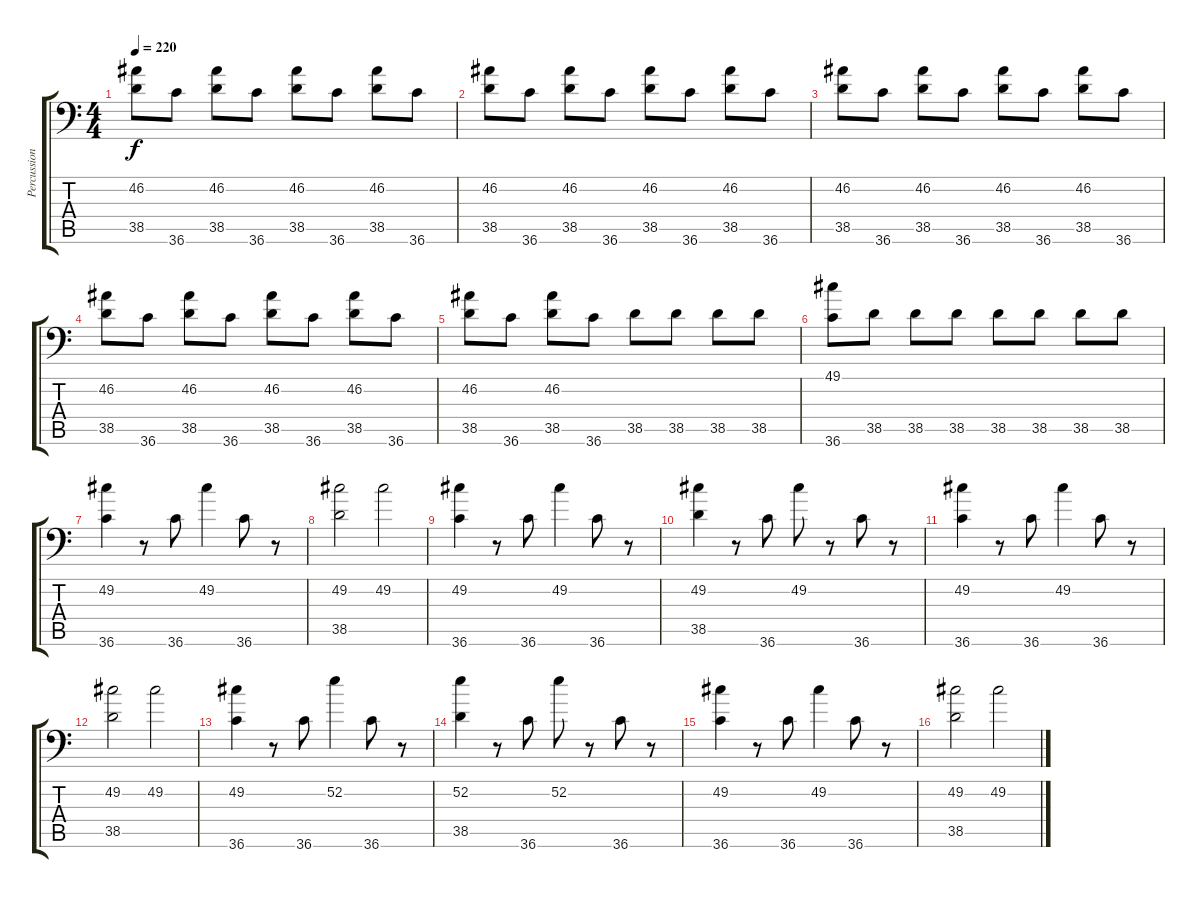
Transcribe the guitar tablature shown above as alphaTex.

\track ("Percussion" "Percussion") {instrument acousticgrandpiano}
\staff {score tabs}
\tuning (C-1 C-1 C-1 C-1 C-1 C-1) {hide}
\ts (4 4)
\tempo 220
\clef f4
\ks c
(46.2 38.5).8{dy f} 36.6.8 (46.2 38.5).8 36.6.8 (46.2 38.5).8 36.6.8 (46.2 38.5).8 36.6.8 |
(46.2 38.5).8 36.6.8 (46.2 38.5).8 36.6.8 (46.2 38.5).8 36.6.8 (46.2 38.5).8 36.6.8 |
(46.2 38.5).8 36.6.8 (46.2 38.5).8 36.6.8 (46.2 38.5).8 36.6.8 (46.2 38.5).8 36.6.8 |
(46.2 38.5).8 36.6.8 (46.2 38.5).8 36.6.8 (46.2 38.5).8 36.6.8 (46.2 38.5).8 36.6.8 |
(46.2 38.5).8 36.6.8 (46.2 38.5).8 36.6.8 38.5.8 38.5.8 38.5.8 38.5.8 |
(49.1 36.6).8 38.5.8 38.5.8 38.5.8 38.5.8 38.5.8 38.5.8 38.5.8 |
(49.2 36.6).4 r.8 36.6.8 49.2.4 36.6.8 r.8 |
(49.2 38.5).2 49.2.2 |
(49.2 36.6).4 r.8 36.6.8 49.2.4 36.6.8 r.8 |
(49.2 38.5).4 r.8 36.6.8 49.2.8 r.8 36.6.8 r.8 |
(49.2 36.6).4 r.8 36.6.8 49.2.4 36.6.8 r.8 |
(49.2 38.5).2 49.2.2 |
(49.2 36.6).4 r.8 36.6.8 52.2.4 36.6.8 r.8 |
(52.2 38.5).4 r.8 36.6.8 52.2.8 r.8 36.6.8 r.8 |
(49.2 36.6).4 r.8 36.6.8 49.2.4 36.6.8 r.8 |
(49.2 38.5).2 49.2.2
